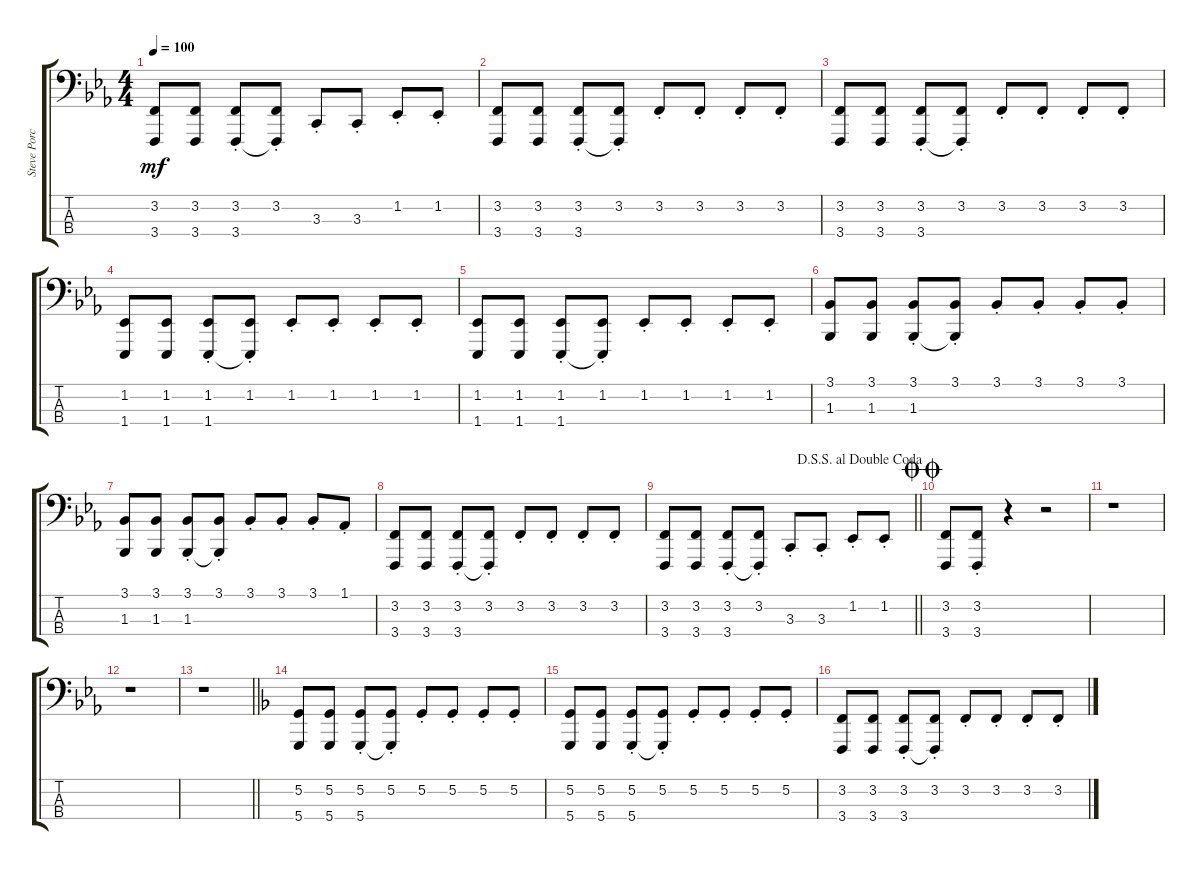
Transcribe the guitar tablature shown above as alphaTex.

\track ("Steve Porcaro-1 " "Steve Porc") {instrument tuba}
\staff {score tabs}
\tuning (G2 D2 A1 D1) {hide}
\ts (4 4)
\tempo 100
\clef f4
\ks eb
(3.2 3.4).8{dy mf} (3.2 3.4).8 (3.2{st} 3.4{st}).8 (3.2{st} 3.4{t}).8 3.3{st}.8 3.3{st}.8 1.2{st}.8 1.2{st}.8 |
(3.2 3.4).8 (3.2 3.4).8 (3.2{st} 3.4{st}).8 (3.2{st} 3.4{t}).8 3.2{st}.8 3.2{st}.8 3.2{st}.8 3.2{st}.8 |
(3.2 3.4).8 (3.2 3.4).8 (3.2{st} 3.4{st}).8 (3.2{st} 3.4{t}).8 3.2{st}.8 3.2{st}.8 3.2{st}.8 3.2{st}.8 |
(1.2 1.4).8 (1.2 1.4).8 (1.2{st} 1.4{st}).8 (1.2{st} 1.4{t}).8 1.2{st}.8 1.2{st}.8 1.2{st}.8 1.2{st}.8 |
(1.2 1.4).8 (1.2 1.4).8 (1.2{st} 1.4{st}).8 (1.2{st} 1.4{t}).8 1.2{st}.8 1.2{st}.8 1.2{st}.8 1.2{st}.8 |
(3.1 1.3).8 (3.1 1.3).8 (3.1{st} 1.3{st}).8 (3.1{st} 1.3{t}).8 3.1{st}.8 3.1{st}.8 3.1{st}.8 3.1{st}.8 |
(3.1 1.3).8 (3.1 1.3).8 (3.1{st} 1.3{st}).8 (3.1{st} 1.3{t}).8 3.1{st}.8 3.1{st}.8 3.1{st}.8 1.1{st}.8 |
(3.2 3.4).8 (3.2 3.4).8 (3.2{st} 3.4{st}).8 (3.2{st} 3.4{t}).8 3.2{st}.8 3.2{st}.8 3.2{st}.8 3.2{st}.8 |
\jump dalsegnosegnoaldoublecoda
\barLineRight lightlight
(3.2 3.4).8 (3.2 3.4).8 (3.2{st} 3.4{st}).8 (3.2{st} 3.4{t}).8 3.3{st}.8 3.3{st}.8 1.2{st}.8 1.2{st}.8 |
\jump doublecoda
(3.2 3.4).8 (3.2{st} 3.4{st}).8 r.4 r.2 |
r.1 |
r.1 |
\barLineRight lightlight
r.1 |
\ks f
(5.2 5.4).8 (5.2 5.4).8 (5.2{st} 5.4{st}).8 (5.2{st} 5.4{t}).8 5.2{st}.8 5.2{st}.8 5.2{st}.8 5.2{st}.8 |
(5.2 5.4).8 (5.2 5.4).8 (5.2{st} 5.4{st}).8 (5.2{st} 5.4{t}).8 5.2{st}.8 5.2{st}.8 5.2{st}.8 5.2{st}.8 |
(3.2 3.4).8 (3.2 3.4).8 (3.2{st} 3.4{st}).8 (3.2{st} 3.4{t}).8 3.2{st}.8 3.2{st}.8 3.2{st}.8 3.2{st}.8
